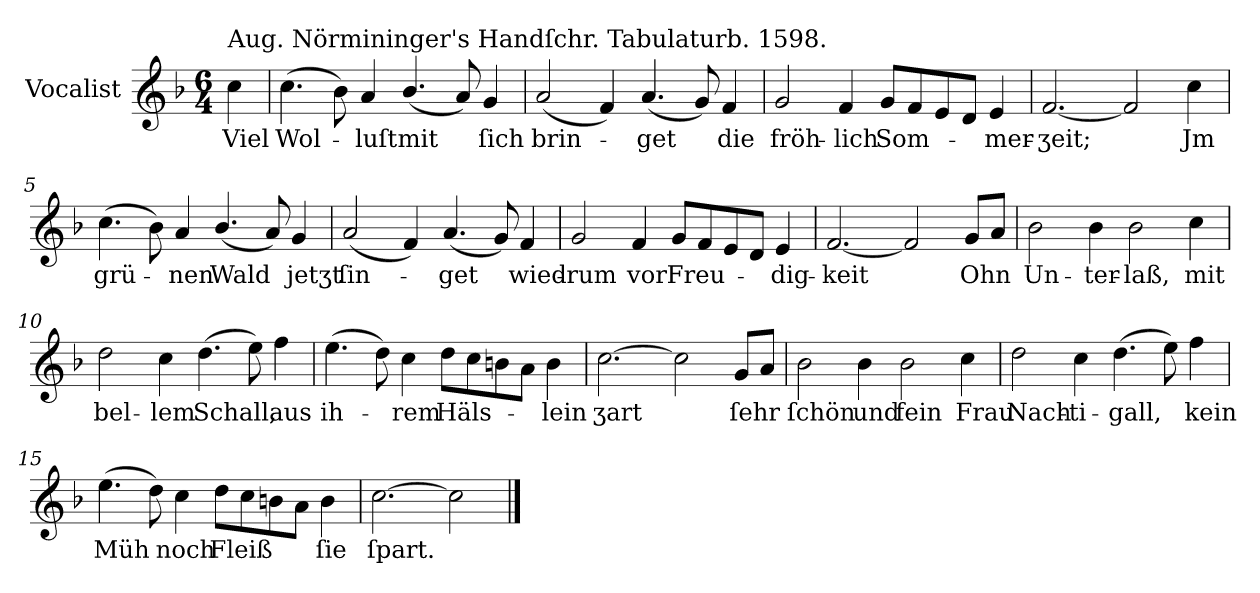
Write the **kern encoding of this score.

**kern	**text
*part1	*part1
*staff1	*staff1
*I"Vocalist	*
*k[b-]	*
*F:	*
*M6/4	*
=	=
!LO:TX:a:t=Aug. Nörmininger's Handſchr. Tabulaturb. 1598.	!
4cc	Viel
=1	=1
(4.cc	Wol-
8b-)	.
4a	-luſt
(4.b-/	mit
8a)	.
4g	ſich
=2	=2
(2a	brin-
4f)	.
(4.a	-get
8g)	.
4f	die
=3	=3
2g	fröh-
4f	-lich
8gL	Som-
8f	.
8e	.
8dJ	.
4e	-mer-
=4	=4
[2.f	-ʒeit;
2f]	.
4cc	Jm
=5	=5
(4.cc	grü-
8b-)	.
4a	-nen
(4.b-/	Wald
8a)	.
4g	jetʒt
=6	=6
(2a	ſin-
4f)	.
(4.a	-get
8g)	.
4f	wied-
=7	=7
2g	-rum
4f	vor
8gL	Freu-
8f	.
8e	.
8dJ	.
4e	-dig-
=8	=8
[2.f	-keit
2f]	.
8gL	Ohn
8aJ	.
=9	=9
2b-	Un-
4b-	-ter-
2b-	-laß,
4cc	mit
=10	=10
2dd	bel-
4cc	-lem
(4.dd	Schall,
8ee)	.
4ff	aus
=11	=11
(4.ee	ih-
8dd)	.
4cc	-rem
8ddL	Häls-
8cc	.
8bn	.
8aJ	.
4b	-lein
=12	=12
[2.cc	ʒart
2cc]	.
8gL	ſehr
8aJ	.
=13	=13
2b-	ſchön
4b-	und
2b-	fein
4cc	Frau
=14	=14
2dd	Nach-
4cc	-ti-
(4.dd	-gall,
8ee)	.
4ff	kein
=15	=15
(4.ee	Müh
8dd)	.
4cc	noch
8ddL	Fleiß
8cc	.
8bn	.
8aJ	.
4b	ſie
=16	=16
[2.cc	ſpart.
2cc]	.
==	==
*-	*-
